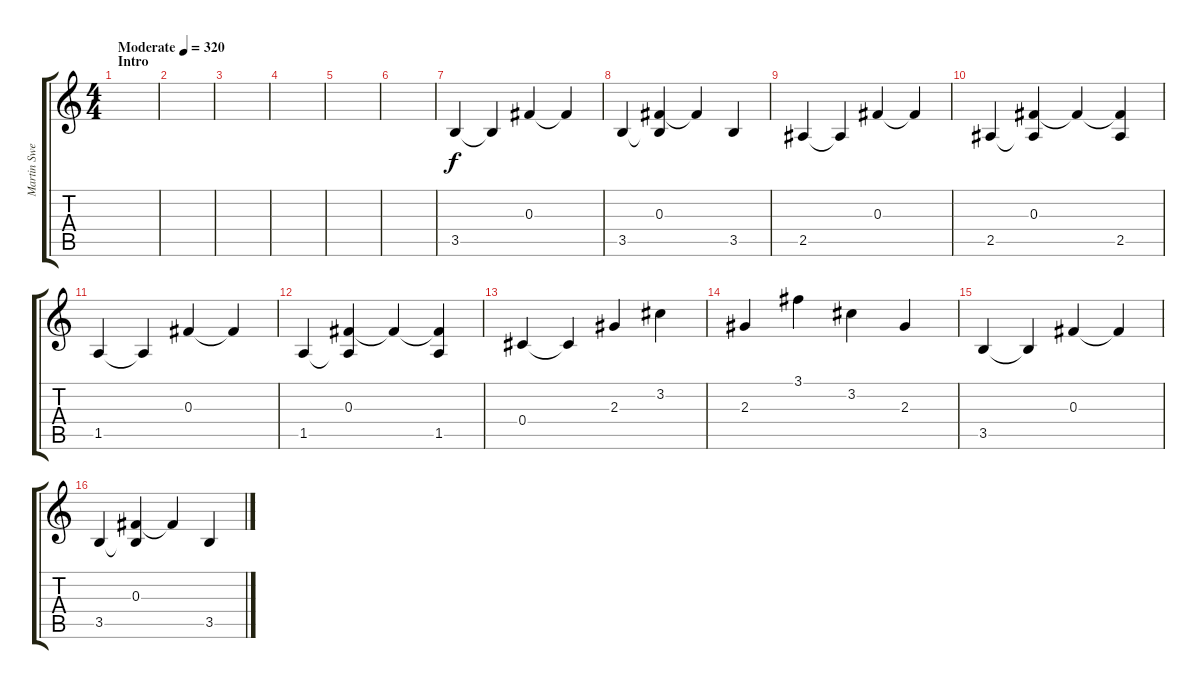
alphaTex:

\track ("Martin Sweet (Clean Guitar)" "Martin Swe") {instrument electricguitarjazz}
\staff {score tabs}
\tuning (Eb4 Bb3 Gb3 Db3 Ab2 Eb2) {hide}
\ts (4 4)
\section ("" "Intro")
\tempo (320 "Moderate")
\clef g2
\ks c
|
|
|
|
|
|
3.5.4 3.5{t}.4 0.3.4 0.3{t}.4 |
3.5.4 (0.3 3.5{t}).4 0.3{t}.4 3.5.4 |
2.5.4 2.5{t}.4 0.3.4 0.3{t}.4 |
2.5.4 (0.3 2.5{t}).4 0.3{t}.4 (0.3{t} 2.5).4 |
1.5.4 1.5{t}.4 0.3.4 0.3{t}.4 |
1.5.4 (0.3 1.5{t}).4 0.3{t}.4 (0.3{t} 1.5).4 |
0.4.4 0.4{t}.4 2.3.4 3.2.4 |
2.3.4 3.1.4 3.2.4 2.3.4 |
3.5.4 3.5{t}.4 0.3.4 0.3{t}.4 |
3.5.4 (0.3 3.5{t}).4 0.3{t}.4 3.5.4
